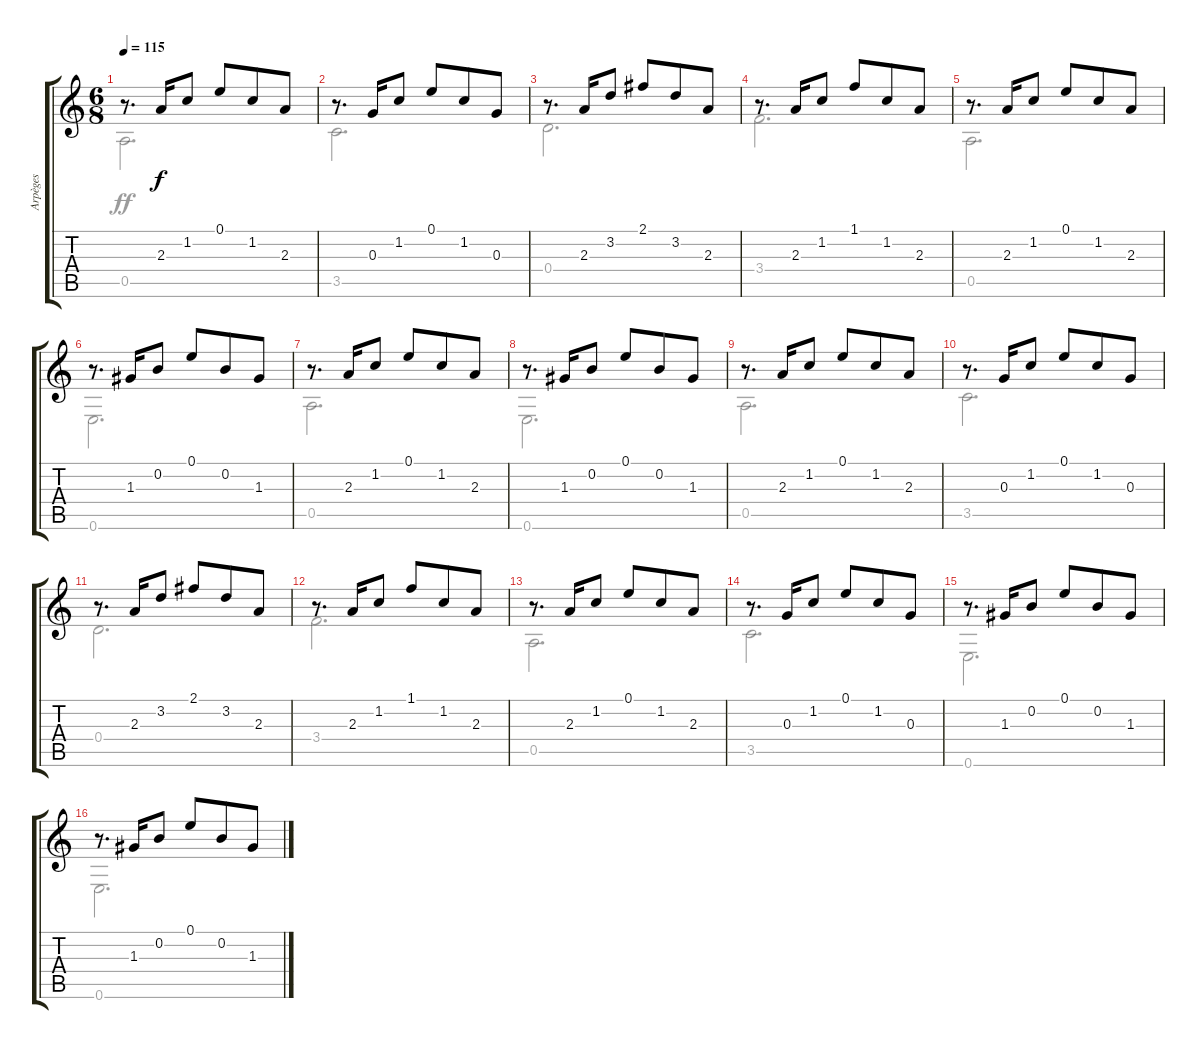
\track ("Arpèges" "Arpèges") {instrument electricguitarjazz}
\staff {score tabs}
\tuning (E4 B3 G3 D3 A2 E2) {hide}
\voice
\ts (6 8)
\tempo 115
\clef g2
\ks c
r.8{d dy f} 2.3.16 1.2.8 0.1.8 1.2.8 2.3.8 |
r.8{d} 0.3.16 1.2.8 0.1.8 1.2.8 0.3.8 |
r.8{d} 2.3.16 3.2.8 2.1.8 3.2.8 2.3.8 |
r.8{d} 2.3.16 1.2.8 1.1.8 1.2.8 2.3.8 |
r.8{d} 2.3.16 1.2.8 0.1.8 1.2.8 2.3.8 |
r.8{d} 1.3.16 0.2.8 0.1.8 0.2.8 1.3.8 |
r.8{d} 2.3.16 1.2.8 0.1.8 1.2.8 2.3.8 |
r.8{d} 1.3.16 0.2.8 0.1.8 0.2.8 1.3.8 |
r.8{d} 2.3.16 1.2.8 0.1.8 1.2.8 2.3.8 |
r.8{d} 0.3.16 1.2.8 0.1.8 1.2.8 0.3.8 |
r.8{d} 2.3.16 3.2.8 2.1.8 3.2.8 2.3.8 |
r.8{d} 2.3.16 1.2.8 1.1.8 1.2.8 2.3.8 |
r.8{d} 2.3.16 1.2.8 0.1.8 1.2.8 2.3.8 |
r.8{d} 0.3.16 1.2.8 0.1.8 1.2.8 0.3.8 |
r.8{d} 1.3.16 0.2.8 0.1.8 0.2.8 1.3.8 |
r.8{d} 1.3.16 0.2.8 0.1.8 0.2.8 1.3.8
\voice
\clef g2
\ottava regular
\simile none
\ks c
0.5.2{d dy ff} |
3.5.2{d} |
0.4.2{d} |
3.4.2{d} |
0.5.2{d} |
0.6.2{d} |
0.5.2{d} |
0.6.2{d} |
0.5.2{d} |
3.5.2{d} |
0.4.2{d} |
3.4.2{d} |
0.5.2{d} |
3.5.2{d} |
0.6.2{d} |
0.6.2{d}
